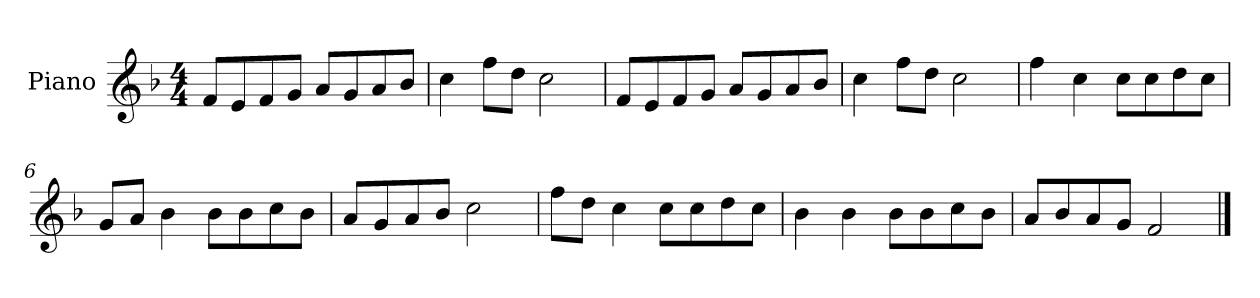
**kern
*part1
*staff1
*I"Piano
*I'P-no
*clefG2
*k[b-]
*M4/4
*MM90
=1
8f/L
8e/
8f/
8g/J
8a/L
8g/
8a/
8b-/J
=2
4cc\
8ff\L
8dd\J
2cc\
=3
8f/L
8e/
8f/
8g/J
8a/L
8g/
8a/
8b-/J
=4
4cc\
8ff\L
8dd\J
2cc\
=5
4ff\
4cc\
8cc\L
8cc\
8dd\
8cc\J
=6
8g/L
8a/J
4b-\
8b-\L
8b-\
8cc\
8b-\J
!!LO:LB:g=z
=7
8a/L
8g/
8a/
8b-/J
2cc\
=8
8ff\L
8dd\J
4cc\
8cc\L
8cc\
8dd\
8cc\J
=9
4b-\
4b-\
8b-\L
8b-\
8cc\
8b-\J
=10
8a/L
8b-/
8a/
8g/J
2f/
==
*-
